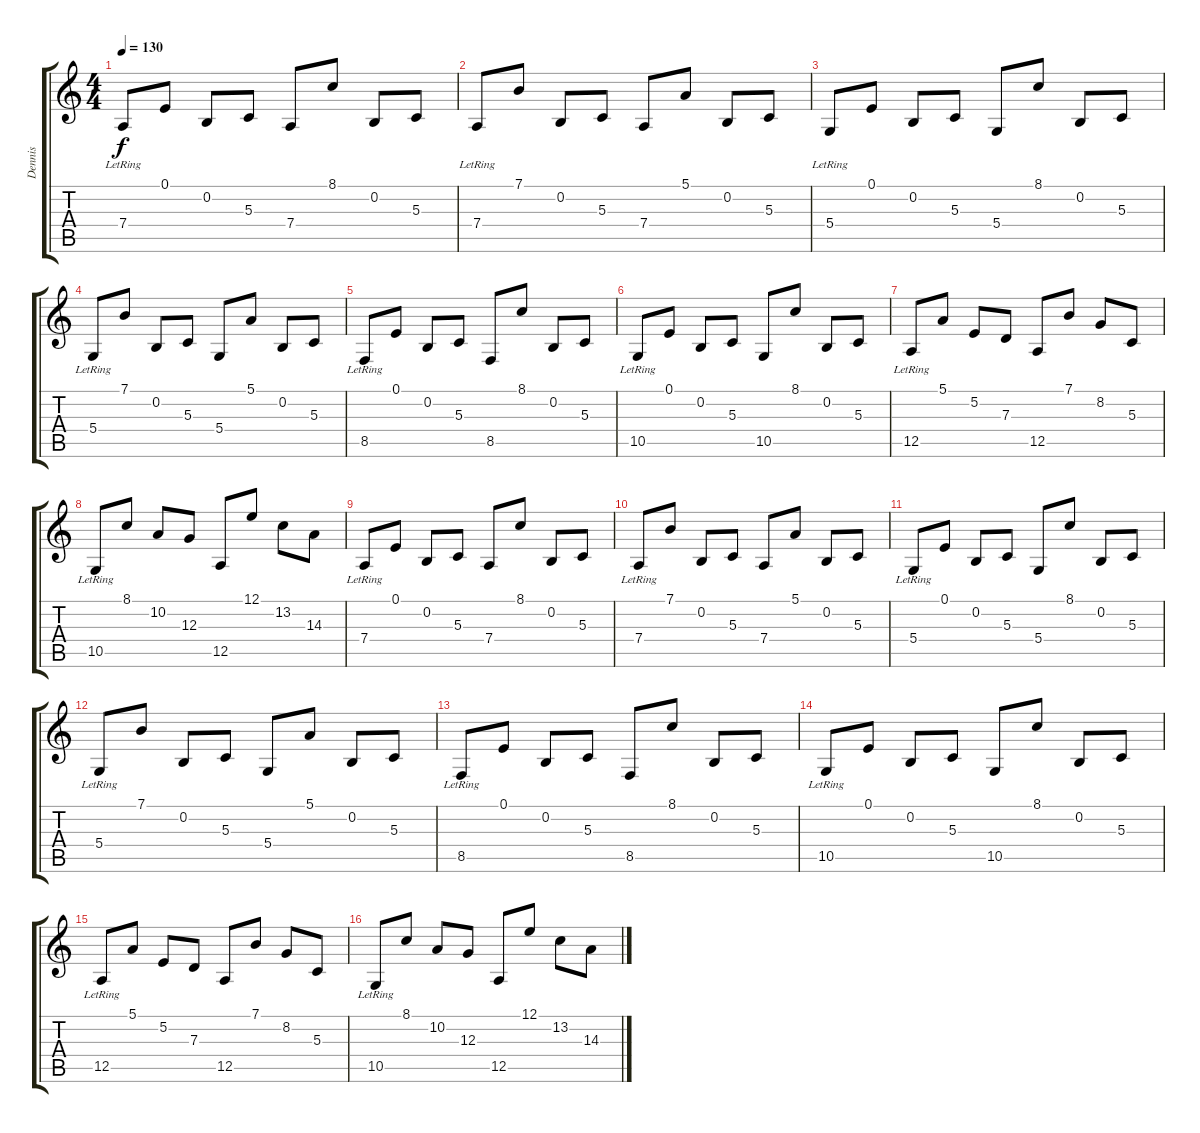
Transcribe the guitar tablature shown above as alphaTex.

\track ("Dennis" "Dennis") {instrument orchestralharp}
\staff {score tabs}
\tuning (E4 B3 G3 D3 A2 E2) {hide}
\ts (4 4)
\tempo 130
\clef g2
\ks c
7.4{lr}.8{dy f} 0.1.8 0.2.8 5.3.8 7.4.8 8.1.8 0.2.8 5.3.8 |
7.4{lr}.8 7.1.8 0.2.8 5.3.8 7.4.8 5.1.8 0.2.8 5.3.8 |
5.4{lr}.8 0.1.8 0.2.8 5.3.8 5.4.8 8.1.8 0.2.8 5.3.8 |
5.4{lr}.8 7.1.8 0.2.8 5.3.8 5.4.8 5.1.8 0.2.8 5.3.8 |
8.5{lr}.8 0.1.8 0.2.8 5.3.8 8.5.8 8.1.8 0.2.8 5.3.8 |
10.5{lr}.8 0.1.8 0.2.8 5.3.8 10.5.8 8.1.8 0.2.8 5.3.8 |
12.5{lr}.8 5.1.8 5.2.8 7.3.8 12.5.8 7.1.8 8.2.8 5.3.8 |
10.5{lr}.8 8.1.8 10.2.8 12.3.8 12.5.8 12.1.8 13.2.8 14.3.8 |
7.4{lr}.8 0.1.8 0.2.8 5.3.8 7.4.8 8.1.8 0.2.8 5.3.8 |
7.4{lr}.8 7.1.8 0.2.8 5.3.8 7.4.8 5.1.8 0.2.8 5.3.8 |
5.4{lr}.8 0.1.8 0.2.8 5.3.8 5.4.8 8.1.8 0.2.8 5.3.8 |
5.4{lr}.8 7.1.8 0.2.8 5.3.8 5.4.8 5.1.8 0.2.8 5.3.8 |
8.5{lr}.8 0.1.8 0.2.8 5.3.8 8.5.8 8.1.8 0.2.8 5.3.8 |
10.5{lr}.8 0.1.8 0.2.8 5.3.8 10.5.8 8.1.8 0.2.8 5.3.8 |
12.5{lr}.8 5.1.8 5.2.8 7.3.8 12.5.8 7.1.8 8.2.8 5.3.8 |
10.5{lr}.8 8.1.8 10.2.8 12.3.8 12.5.8 12.1.8 13.2.8 14.3.8
